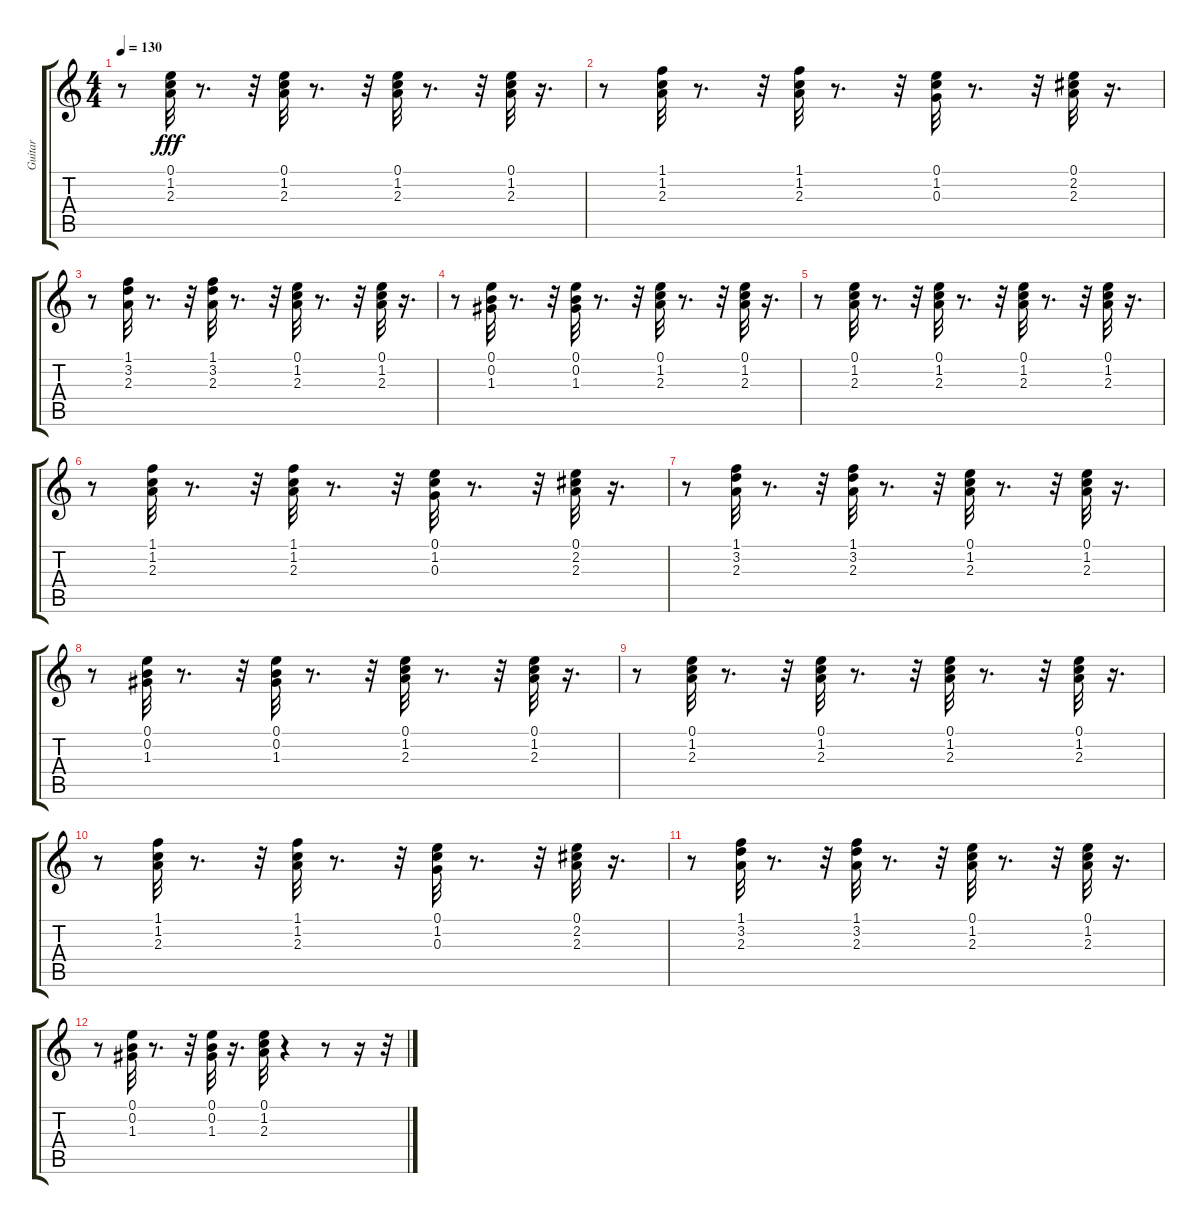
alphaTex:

\track ("Guitar" "Guitar") {instrument acousticguitarsteel}
\staff {score tabs}
\tuning (E4 B3 G3 D3 A2 E2) {hide}
\ts (4 4)
\tempo 130
\clef g2
\ks c
r.8{dy fff} (0.1 1.2 2.3).32 r.8{d} r.32 (0.1 1.2 2.3).32 r.8{d} r.32 (0.1 1.2 2.3).32 r.8{d} r.32 (0.1 1.2 2.3).32 r.16{d} |
r.8 (1.1 1.2 2.3).32 r.8{d} r.32 (1.1 1.2 2.3).32 r.8{d} r.32 (0.1 1.2 0.3).32 r.8{d} r.32 (0.1 2.2 2.3).32 r.16{d} |
r.8 (1.1 3.2 2.3).32 r.8{d} r.32 (1.1 3.2 2.3).32 r.8{d} r.32 (0.1 1.2 2.3).32 r.8{d} r.32 (0.1 1.2 2.3).32 r.16{d} |
r.8 (0.1 0.2 1.3).32 r.8{d} r.32 (0.1 0.2 1.3).32 r.8{d} r.32 (0.1 1.2 2.3).32 r.8{d} r.32 (0.1 1.2 2.3).32 r.16{d} |
r.8 (0.1 1.2 2.3).32 r.8{d} r.32 (0.1 1.2 2.3).32 r.8{d} r.32 (0.1 1.2 2.3).32 r.8{d} r.32 (0.1 1.2 2.3).32 r.16{d} |
r.8 (1.1 1.2 2.3).32 r.8{d} r.32 (1.1 1.2 2.3).32 r.8{d} r.32 (0.1 1.2 0.3).32 r.8{d} r.32 (0.1 2.2 2.3).32 r.16{d} |
r.8 (1.1 3.2 2.3).32 r.8{d} r.32 (1.1 3.2 2.3).32 r.8{d} r.32 (0.1 1.2 2.3).32 r.8{d} r.32 (0.1 1.2 2.3).32 r.16{d} |
r.8 (0.1 0.2 1.3).32 r.8{d} r.32 (0.1 0.2 1.3).32 r.8{d} r.32 (0.1 1.2 2.3).32 r.8{d} r.32 (0.1 1.2 2.3).32 r.16{d} |
r.8 (0.1 1.2 2.3).32 r.8{d} r.32 (0.1 1.2 2.3).32 r.8{d} r.32 (0.1 1.2 2.3).32 r.8{d} r.32 (0.1 1.2 2.3).32 r.16{d} |
r.8 (1.1 1.2 2.3).32 r.8{d} r.32 (1.1 1.2 2.3).32 r.8{d} r.32 (0.1 1.2 0.3).32 r.8{d} r.32 (0.1 2.2 2.3).32 r.16{d} |
r.8 (1.1 3.2 2.3).32 r.8{d} r.32 (1.1 3.2 2.3).32 r.8{d} r.32 (0.1 1.2 2.3).32 r.8{d} r.32 (0.1 1.2 2.3).32 r.16{d} |
r.8 (0.1 0.2 1.3).32 r.8{d} r.32 (0.1 0.2 1.3).32 r.16{d} (0.1 1.2 2.3).32 r.4 r.8 r.16 r.32
